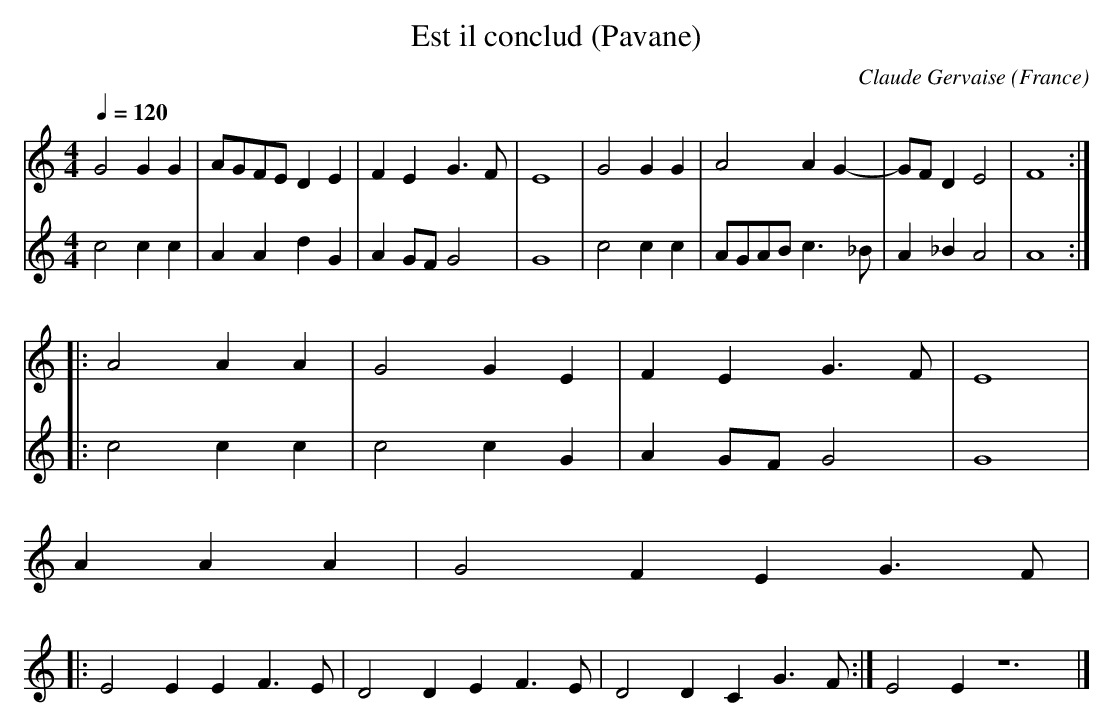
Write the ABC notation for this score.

X:1
T:Est il conclud (Pavane)
C:Claude Gervaise
O:France
M:4/4
L:1/4
Q:1/4=120
K:C
V:1
G2 GG | A/G/F/E/ D E | FE G3/2 F/ | E4 | G2 GG |\
 A2 A G-|G/F/ D E2 | F4 :|
|: A2 AA | G2 G E | FE G3/2 F/ | E4 |
  AAA | G2 F E G3/2 F/ |
|: E2 E E F3/2 E/ | D2 D E F3/2 E/ | D2 D C G3/2 F/ :| E2 E z6 |]
V:2
c2 cc | AA d G | A G/F/ G2 | G4 |c2 cc | A/G/A/B/ c3/2 _B/ | A _B A2 |\
A4 :|
|: c2 cc | c2 c G | A G/F/ G2 | G4 |

 G ccc |
V:3
eee | f/e/d/c/ B c2 B | c2 c eee | f2 e d2 ^c |\
d2 d fff | e2 d c2 B | c2 c fff e2 d c2 B |%/.../x
